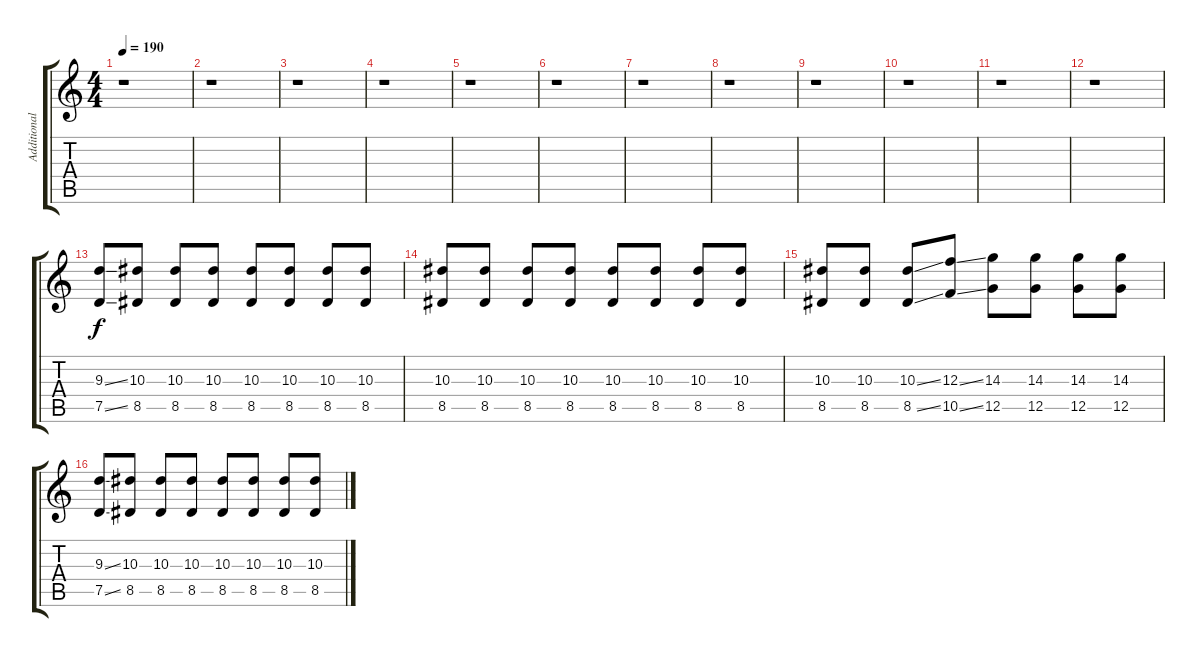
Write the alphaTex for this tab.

\track ("Additional Guitar" "Additional") {instrument distortionguitar}
\staff {score tabs}
\tuning (D4 A3 F3 C3 G2 C2) {hide}
\ts (4 4)
\tempo 190
\clef g2
\ks c
r.1{dy f} |
r.1 |
r.1 |
r.1 |
r.1 |
r.1 |
r.1 |
r.1 |
r.1 |
r.1 |
r.1 |
r.1 |
(9.3{ss} 7.5{ss}).8 (10.3 8.5).8 (10.3 8.5).8 (10.3 8.5).8 (10.3 8.5).8 (10.3 8.5).8 (10.3 8.5).8 (10.3 8.5).8 |
(10.3 8.5).8 (10.3 8.5).8 (10.3 8.5).8 (10.3 8.5).8 (10.3 8.5).8 (10.3 8.5).8 (10.3 8.5).8 (10.3 8.5).8 |
(10.3 8.5).8 (10.3 8.5).8 (10.3{ss} 8.5{ss}).8 (12.3{ss} 10.5{ss}).8 (14.3 12.5).8 (14.3 12.5).8 (14.3 12.5).8 (14.3 12.5).8 |
(9.3{ss} 7.5{ss}).8 (10.3 8.5).8 (10.3 8.5).8 (10.3 8.5).8 (10.3 8.5).8 (10.3 8.5).8 (10.3 8.5).8 (10.3 8.5).8
